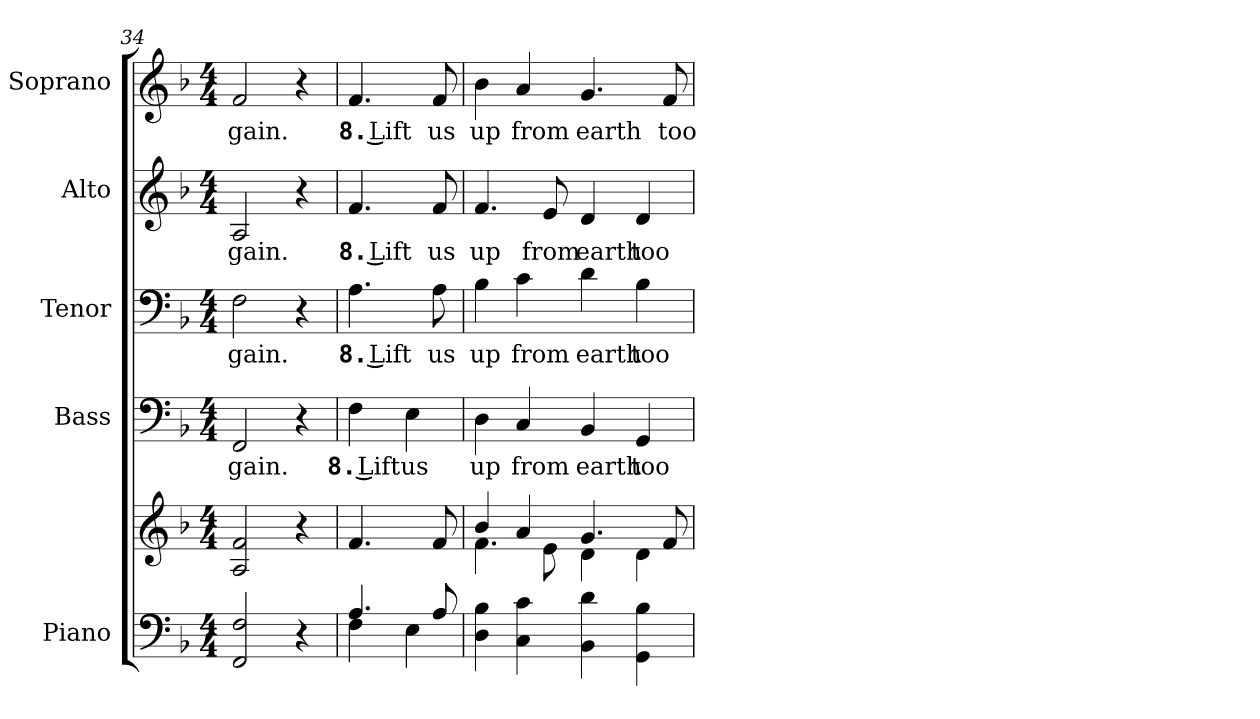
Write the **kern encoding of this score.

**kern	**kern	**kern	**text	**kern	**text	**kern	**text	**kern	**text
*part5	*part5	*part4	*part4	*part3	*part3	*part2	*part2	*part1	*part1
*staff6	*staff5	*staff4	*staff4	*staff3	*staff3	*staff2	*staff2	*staff1	*staff1
*I"Piano	*	*I"Bass	*	*I"Tenor	*	*I"Alto	*	*I"Soprano	*
*I'Pno.	*	*I'B.	*	*I'T.	*	*I'A.	*	*I'S.	*
*clefF4	*clefG2	*clefF4	*	*clefF4	*	*clefG2	*	*clefG2	*
*k[b-]	*k[b-]	*k[b-]	*	*k[b-]	*	*k[b-]	*	*k[b-]	*
*d:	*d:	*d:	*	*d:	*	*d:	*	*d:	*
*M4/4	*M4/4	*M4/4	*	*M4/4	*	*M4/4	*	*M4/4	*
=34	=34	=34	=34	=34	=34	=34	=34	=34	=34
!	!	!	!LO:LY:b:color=#000000	!	!	!	!	!	!
!	!	!	!	!	!LO:LY:b:color=#000000	!	!	!	!
!	!	!	!	!	!	!	!LO:LY:b:color=#000000	!	!
!	!	!	!	!	!	!	!	!	!LO:LY:b:color=#000000
2FFi/ 2Fi	2Ai/ 2fi	2FFi/	-gain.	2Fi\	-gain.	2Ai/	-gain.	2fi/	-gain.
4r	4r	4r	.	4r	.	4r	.	4r	.
=35	=35	=35	=35	=35	=35	=35	=35	=35	=35
*^	*	*	*	*	*	*	*	*	*
!	!	!	!	!LO:LY:b:color=#000000	!	!	!	!	!	!
!	!	!	!	!	!	!LO:LY:b:color=#000000	!	!	!	!
!	!	!	!	!	!	!	!	!LO:LY:b:color=#000000	!	!
!	!	!	!	!	!	!	!	!	!	!LO:LY:b:color=#000000
4.Ai/	4Fi\	4.fi/	4Fi\	8. Lift	4.Ai\	8. Lift	4.fi/	8. Lift	4.fi/	8. Lift
!	!	!	!	!LO:LY:b:color=#000000	!	!	!	!	!	!
.	4Ei\	.	4Ei\	us	.	.	.	.	.	.
!	!	!	!	!	!	!LO:LY:b:color=#000000	!	!	!	!
!	!	!	!	!	!	!	!	!LO:LY:b:color=#000000	!	!
!	!	!	!	!	!	!	!	!	!	!LO:LY:b:color=#000000
8Ai/	.	8fi/	.	.	8Ai\	us	8fi/	us	8fi/	us
*v	*v	*	*	*	*	*	*	*	*	*
=36	=36	=36	=36	=36	=36	=36	=36	=36	=36
*	*^	*	*	*	*	*	*	*	*
!	!	!	!	!LO:LY:b:color=#000000	!	!	!	!	!	!
!	!	!	!	!	!	!LO:LY:b:color=#000000	!	!	!	!
!	!	!	!	!	!	!	!	!LO:LY:b:color=#000000	!	!
!	!	!	!	!	!	!	!	!	!	!LO:LY:b:color=#000000
4Di\ 4B-i	4b-i/	4.fi\	4Di\	up	4B-i\	up	4.fi/	up	4b-i\	up
!	!	!	!	!LO:LY:b:color=#000000	!	!	!	!	!	!
!	!	!	!	!	!	!LO:LY:b:color=#000000	!	!	!	!
!	!	!	!	!	!	!	!	!	!	!LO:LY:b:color=#000000
4Ci\ 4ci	4ai/	.	4Ci/	from	4ci\	from	.	.	4ai/	from
!	!	!	!	!	!	!	!	!LO:LY:b:color=#000000	!	!
.	.	8ei\	.	.	.	.	8ei/	from	.	.
!	!	!	!	!LO:LY:b:color=#000000	!	!	!	!	!	!
!	!	!	!	!	!	!LO:LY:b:color=#000000	!	!	!	!
!	!	!	!	!	!	!	!	!LO:LY:b:color=#000000	!	!
!	!	!	!	!	!	!	!	!	!	!LO:LY:b:color=#000000
4BB-i\ 4di	4.gi/	4di\	4BB-i/	earth	4di\	earth	4di/	earth	4.gi/	earth
!	!	!	!	!LO:LY:b:color=#000000	!	!	!	!	!	!
!	!	!	!	!	!	!LO:LY:b:color=#000000	!	!	!	!
!	!	!	!	!	!	!	!	!LO:LY:b:color=#000000	!	!
4GGi\ 4B-i	.	4di\	4GGi/	too	4B-i\	too	4di/	too	.	.
!	!	!	!	!	!	!	!	!	!	!LO:LY:b:color=#000000
.	8fi/	.	.	.	.	.	.	.	8fi/	too
*	*v	*v	*	*	*	*	*	*	*	*
=	=	=	=	=	=	=	=	=	=
*-	*-	*-	*-	*-	*-	*-	*-	*-	*-
